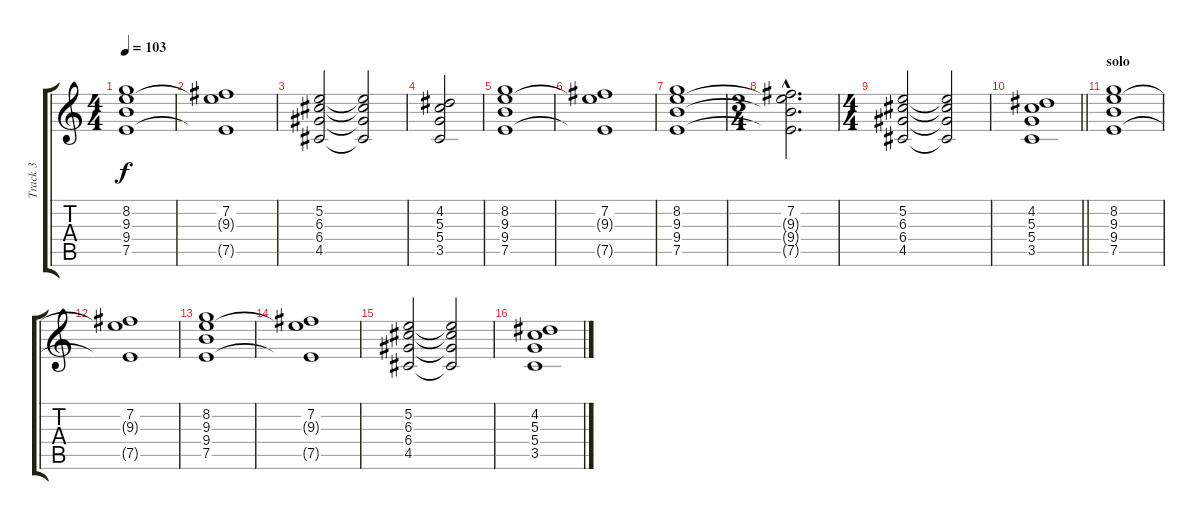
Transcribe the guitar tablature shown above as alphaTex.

\track ("Track 3" "Track 3") {instrument distortionguitar}
\staff {score tabs}
\tuning (E4 B3 G3 D3 A2 E2) {hide}
\ts (4 4)
\tempo 103
\clef g2
\ks c
(8.2 9.3 9.4 7.5).1{dy f} |
(7.2 9.3{t} 7.5{t}).1 |
(5.2 6.3 6.4 4.5).2 (5.2{t} 6.3{t} 6.4{t} 4.5{t}).2 |
(4.2 5.3 5.4 3.5).2 |
(8.2 9.3 9.4 7.5).1 |
(7.2 9.3{t} 7.5{t}).1 |
(8.2 9.3 9.4 7.5).1 |
\ts (3 4)
(7.2{hac} 9.3{hac t} 9.4{hac t} 7.5{hac t}).2{d} |
\ts (4 4)
(5.2 6.3 6.4 4.5).2 (5.2{t} 6.3{t} 6.4{t} 4.5{t}).2 |
\barLineRight lightlight
(4.2 5.3 5.4 3.5).1 |
\section ("" "solo")
(8.2 9.3 9.4 7.5).1 |
(7.2 9.3{t} 7.5{t}).1 |
(8.2 9.3 9.4 7.5).1 |
(7.2 9.3{t} 7.5{t}).1 |
(5.2 6.3 6.4 4.5).2 (5.2{t} 6.3{t} 6.4{t} 4.5{t}).2 |
(4.2 5.3 5.4 3.5).1
